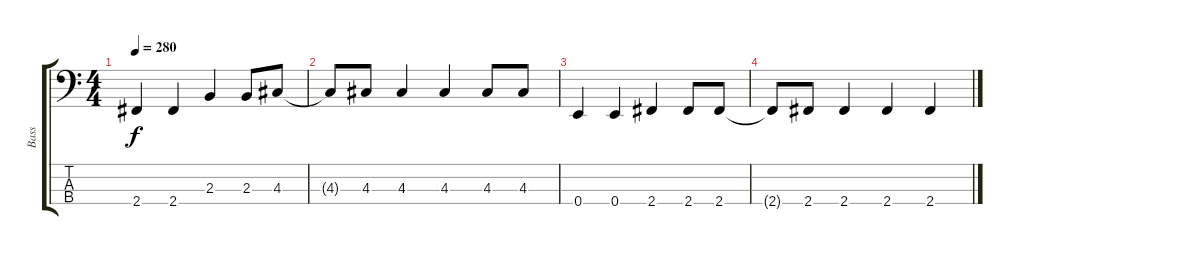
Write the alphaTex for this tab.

\track ("Bass" "Bass") {instrument electricbassfinger}
\staff {score tabs}
\tuning (G2 D2 A1 E1) {hide}
\ts (4 4)
\tempo 280
\clef f4
\ks c
2.4.4{dy f} 2.4.4 2.3.4 2.3.8 4.3.8 |
4.3{t}.8 4.3.8 4.3.4 4.3.4 4.3.8 4.3.8 |
0.4.4 0.4.4 2.4.4 2.4.8 2.4.8 |
2.4{t}.8 2.4.8 2.4.4 2.4.4 2.4.4
